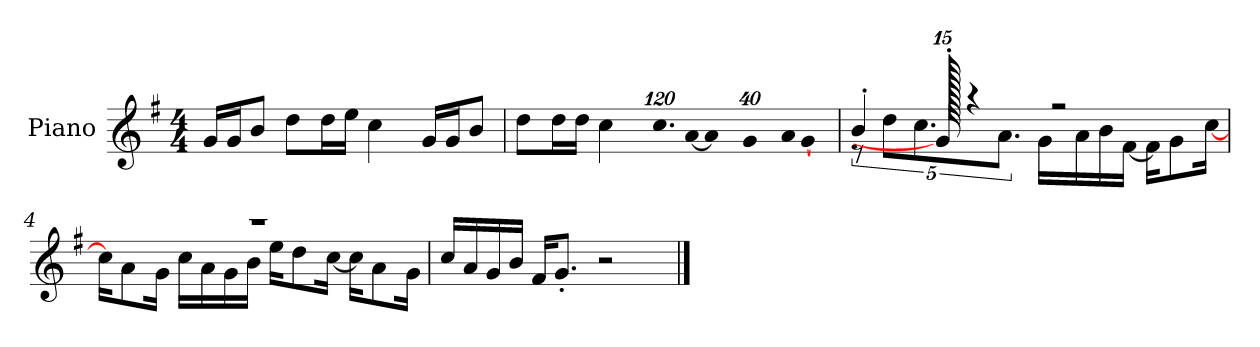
**kern
*part1
*staff1
*I"Piano
*I'P-no
*clefG2
*k[f#]
*M4/4
*MM90
=1
16g/LL
16g/J
8b/J
8dd\L
16dd\L
16ee\JJ
4cc\
16g/LL
16g/J
8b/J
=2
8dd\L
16dd\L
16dd\JJ
4cc\
*Xbrackettup
!LO:N:vis=16.
960%103cc/LL
!LO:N:vis=32
[640%23a/JK
!LO:N:vis=8
960%137a/]
!LO:N:vis=16
1920%137g/L
!LO:N:vis=32
640%23a/K
[384%41g/J
=3
*^
*	*brackettup
4b'/	10r
.	10dd\L
.	10.cc\
1920g'/]	.
4r	.
.	10.a\J
.	16g\LL
2r	.
.	16a\
.	16b\
.	[16f#\JJ
.	16f#\KL]
.	8g\
.	[16cc\Jk
.	1920ryy
!!LO:LB:g=z	!!
=4	=4
1r	16cc\KL]
.	8a\
.	16g\Jk
.	16cc\LL
.	16a\
.	16g\
.	16b\JJ
.	16ee\KL
.	8dd\
.	[16cc\Jk
.	16cc\KL]
.	8a\
.	16g\Jk
*v	*v
=5
16cc/LL
16a/
16g/
16b/JJ
16f#/KL
8.g'/J
2r
==
*-
